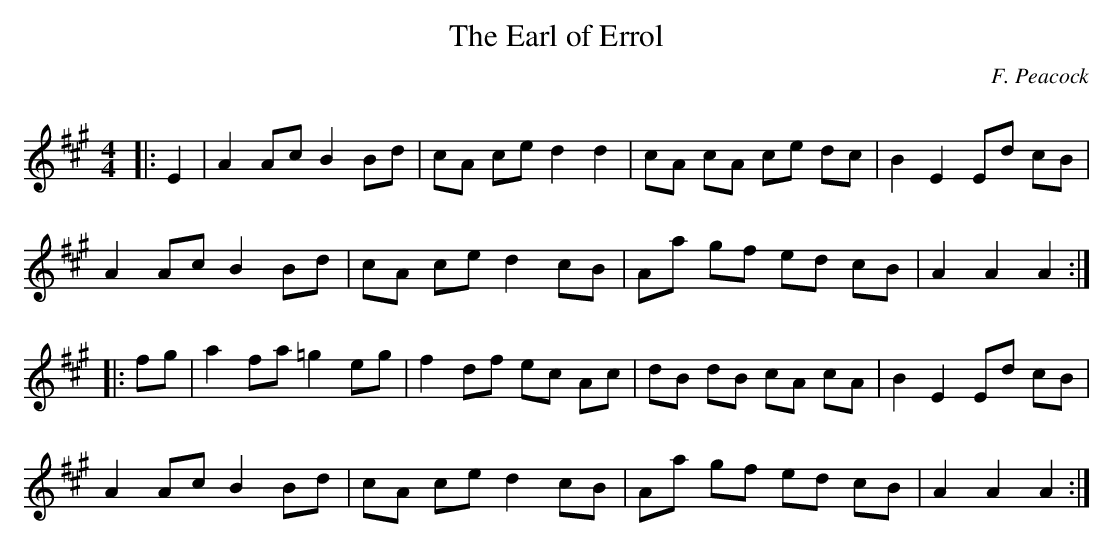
X:1
T: The Earl of Errol
C:F. Peacock
Q: 232
K:A
M:4/4
L:1/8
|:E2|A2 Ac B2 Bd|cA ce d2 d2|cA cA ce dc|B2 E2 Ed cB|
A2 Ac B2 Bd|cA ce d2 cB|Aa gf ed cB|A2 A2 A2:|
|:fg|a2 fa =g2 eg|f2 df ec Ac|dB dB cA cA|B2 E2 Ed cB|
A2 Ac B2 Bd|cA ce d2 cB|Aa gf ed cB|A2 A2 A2:|
